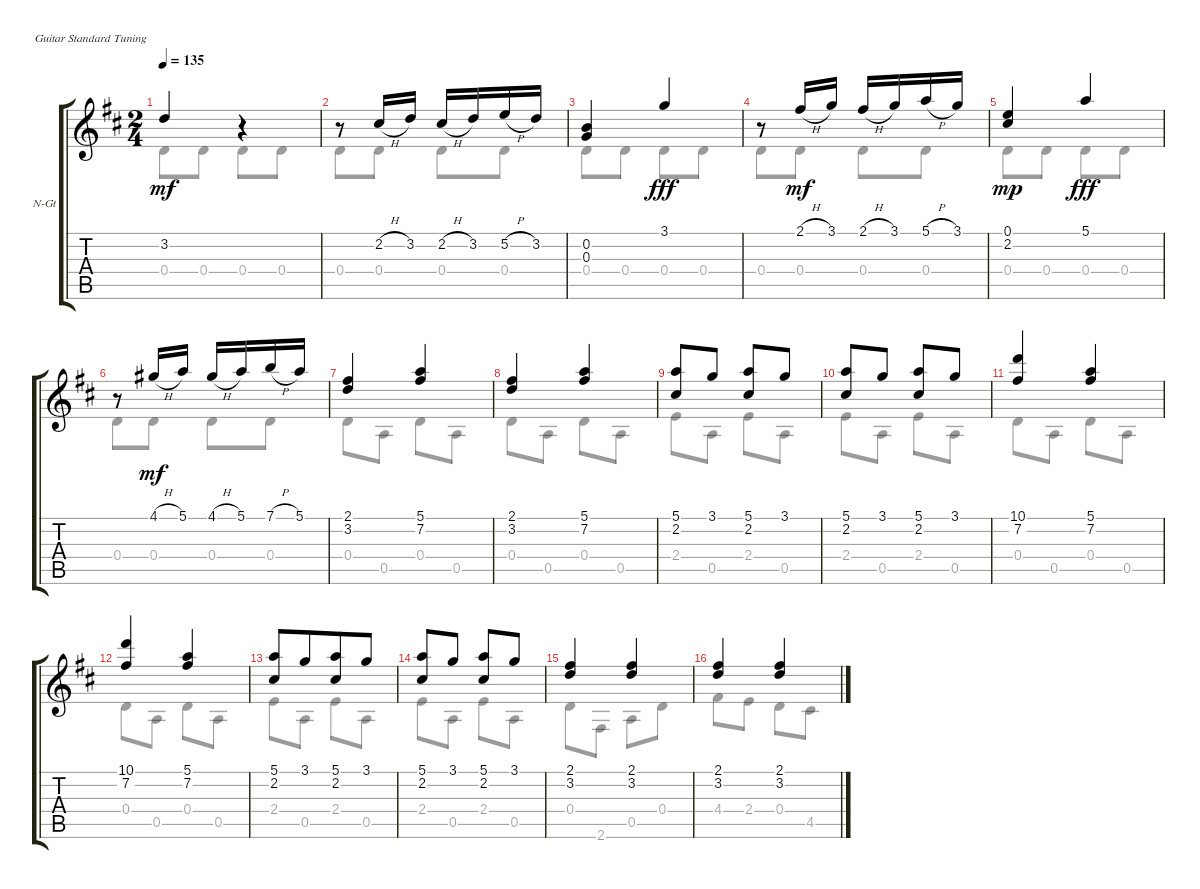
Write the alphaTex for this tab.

\bracketExtendMode groupsimilarinstruments
\firstSystemTrackNameOrientation horizontal
\otherSystemsTrackNameOrientation horizontal
\track ("Pista 1" "N-Gt") {instrument acousticguitarnylon}
\staff {score tabs}
\tuning (E4 B3 G3 D3 A2 E2)
\voice
\ts (2 4)
\tempo 135
\clef g2
\ks d
3.2.4{dy mf} r.4 |
r.8 2.2{h}.16 3.2.16 2.2{h}.16 3.2.16 5.2{h}.16 3.2.16 |
(0.2 0.3).4 3.1.4{dy fff} |
r.8 2.1{h}.16{dy mf} 3.1.16 2.1{h}.16 3.1.16 5.1{h}.16 3.1.16 |
(0.1 2.2).4{dy mp} 5.1.4{dy fff} |
r.8 4.1{h}.16{dy mf} 5.1.16 4.1{h}.16 5.1.16 7.1{h}.16 5.1.16 |
(2.1 3.2).4 (5.1 7.2).4 |
(2.1 3.2).4 (5.1 7.2).4 |
(5.1 2.2).8 3.1.8 (5.1 2.2).8 3.1.8 |
(5.1 2.2).8 3.1.8 (5.1 2.2).8 3.1.8 |
(7.2 10.1).4 (5.1 7.2).4 |
(7.2 10.1).4 (5.1 7.2).4 |
(5.1 2.2).8{beam merge} 3.1.8{beam merge} (5.1 2.2).8{beam merge} 3.1.8 |
(5.1 2.2).8 3.1.8 (5.1 2.2).8 3.1.8 |
(2.1 3.2).4 (2.1 3.2).4 |
(2.1 3.2).4 (2.1 3.2).4
\voice
\clef g2
\ottava regular
\simile none
\ks d
0.4.8{dy mf} 0.4.8 0.4.8 0.4.8 |
0.4.8 0.4.8 0.4.8 0.4.8 |
0.4.8 0.4.8 0.4.8 0.4.8 |
0.4.8 0.4.8 0.4.8 0.4.8 |
0.4.8 0.4.8 0.4.8 0.4.8 |
0.4.8 0.4.8 0.4.8 0.4.8 |
0.4.8 0.5.8 0.4.8 0.5.8 |
0.4.8 0.5.8 0.4.8 0.5.8 |
2.4.8 0.5.8 2.4.8 0.5.8 |
2.4.8 0.5.8 2.4.8 0.5.8 |
0.4.8 0.5.8 0.4.8 0.5.8 |
0.4.8 0.5.8 0.4.8 0.5.8 |
2.4.8 0.5.8 2.4.8 0.5.8 |
2.4.8 0.5.8 2.4.8 0.5.8 |
0.4.8 2.6.8 0.5.8 0.4.8 |
4.4.8 2.4.8 0.4.8 4.5.8
